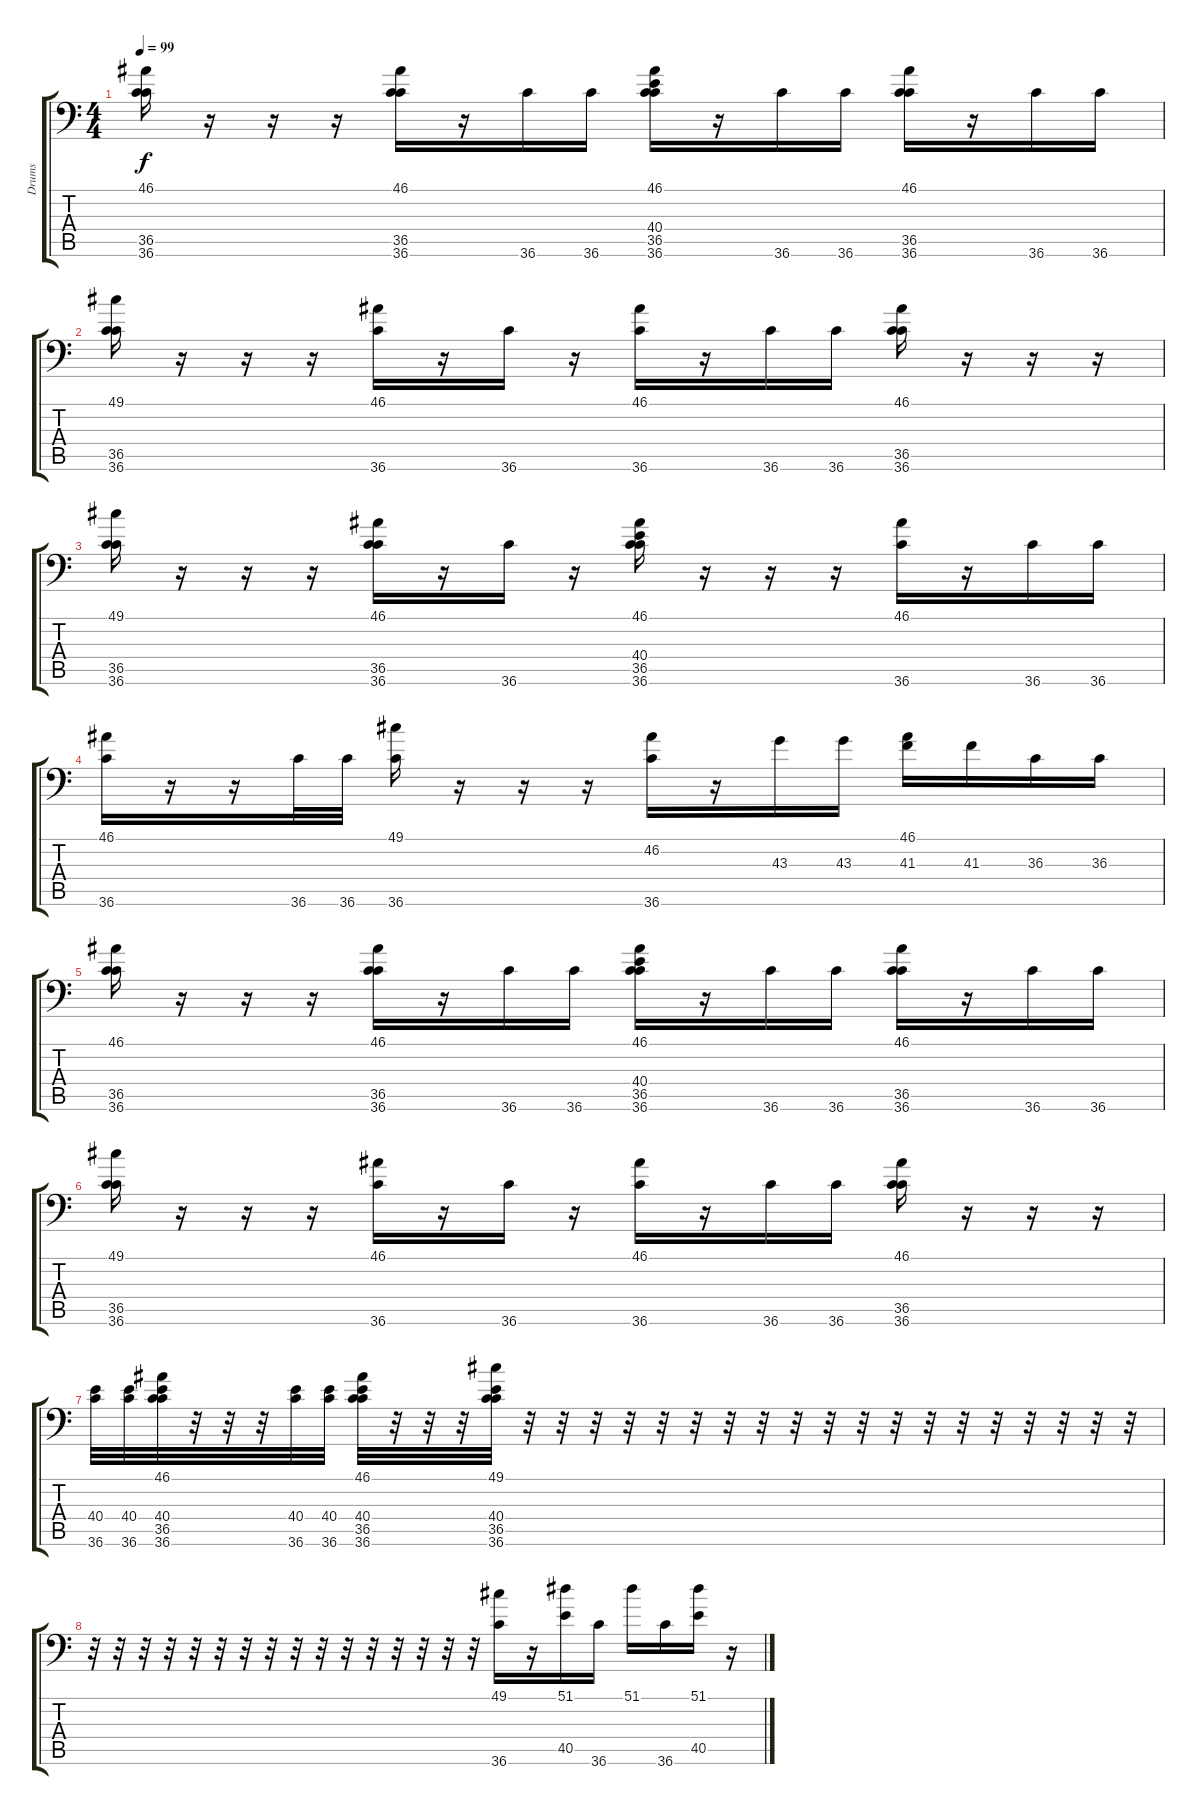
\track ("Drums" "Drums") {instrument acousticgrandpiano}
\staff {score tabs}
\tuning (C-1 C-1 C-1 C-1 C-1 C-1) {hide}
\ts (4 4)
\tempo 99
\clef f4
\ks c
(46.1 36.5 36.6).16{dy f} r.16 r.16 r.16 (46.1 36.5 36.6).16 r.16 36.6.16 36.6.16 (46.1 40.4 36.5 36.6).16 r.16 36.6.16 36.6.16 (46.1 36.5 36.6).16 r.16 36.6.16 36.6.16 |
(49.1 36.5 36.6).16 r.16 r.16 r.16 (46.1 36.6).16 r.16 36.6.16 r.16 (46.1 36.6).16 r.16 36.6.16 36.6.16 (46.1 36.5 36.6).16 r.16 r.16 r.16 |
(49.1 36.5 36.6).16 r.16 r.16 r.16 (46.1 36.5 36.6).16 r.16 36.6.16 r.16 (46.1 40.4 36.5 36.6).16 r.16 r.16 r.16 (46.1 36.6).16 r.16 36.6.16 36.6.16 |
(46.1 36.6).16 r.16 r.16 36.6.32 36.6.32 (49.1 36.6).16 r.16 r.16 r.16 (46.2 36.6).16 r.16 43.3.16 43.3.16 (46.1 41.3).16 41.3.16 36.3.16 36.3.16 |
(46.1 36.5 36.6).16 r.16 r.16 r.16 (46.1 36.5 36.6).16 r.16 36.6.16 36.6.16 (46.1 40.4 36.5 36.6).16 r.16 36.6.16 36.6.16 (46.1 36.5 36.6).16 r.16 36.6.16 36.6.16 |
(49.1 36.5 36.6).16 r.16 r.16 r.16 (46.1 36.6).16 r.16 36.6.16 r.16 (46.1 36.6).16 r.16 36.6.16 36.6.16 (46.1 36.5 36.6).16 r.16 r.16 r.16 |
(40.4 36.6).32 (40.4 36.6).32 (46.1 40.4 36.5 36.6).32 r.32 r.32 r.32 (40.4 36.6).32 (40.4 36.6).32 (46.1 40.4 36.5 36.6).32 r.32 r.32 r.32 (49.1 40.4 36.5 36.6).32 r.32 r.32 r.32 r.32 r.32 r.32 r.32 r.32 r.32 r.32 r.32 r.32 r.32 r.32 r.32 r.32 r.32 r.32 r.32 |
r.32 r.32 r.32 r.32 r.32 r.32 r.32 r.32 r.32 r.32 r.32 r.32 r.32 r.32 r.32 r.32 (49.1 36.6).16 r.16 (51.1 40.5).16 36.6.16 51.1.16 36.6.16 (51.1 40.5).16 r.16
